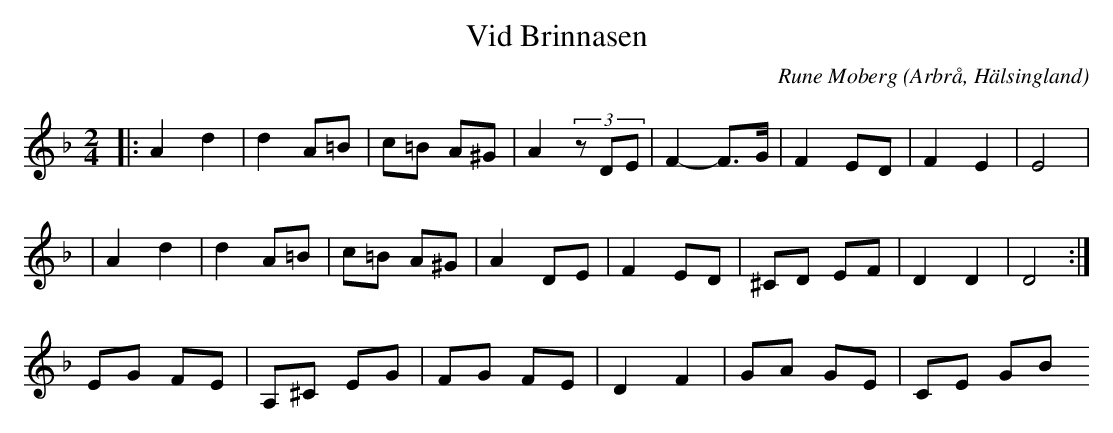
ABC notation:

X:1
T:Vid Brinnasen
C: Rune Moberg
O:Arbrå, Hälsingland
M:2/4
L:1/8
K:Dm
|:A2 d2|d2 A=B|c=B A^G|A2 (3zDE| F2-F>G| F2 ED|F2 E2|E4|
| A2 d2|d2 A=B|c=B A^G|A2 DE|F2 ED|^CD EF|D2 D2|D4:|
EG FE|A,^C EG|FG FE|D2 F2|GA GE|CE GB
